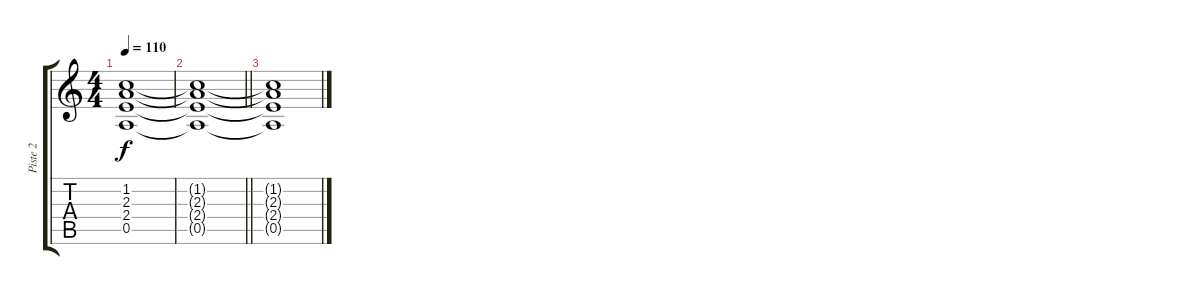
\track ("Piste 2" "Piste 2") {instrument distortionguitar}
\staff {score tabs}
\tuning (E4 B3 G3 D3 A2 E2) {hide}
\ts (4 4)
\tempo 110
\clef g2
\ks c
(1.2 2.3 2.4 0.5).1{dy f volume 0} |
\barLineRight lightlight
(1.2{t} 2.3{t} 2.4{t} 0.5{t}).1 |
(1.2{t} 2.3{t} 2.4{t} 0.5{t}).1
